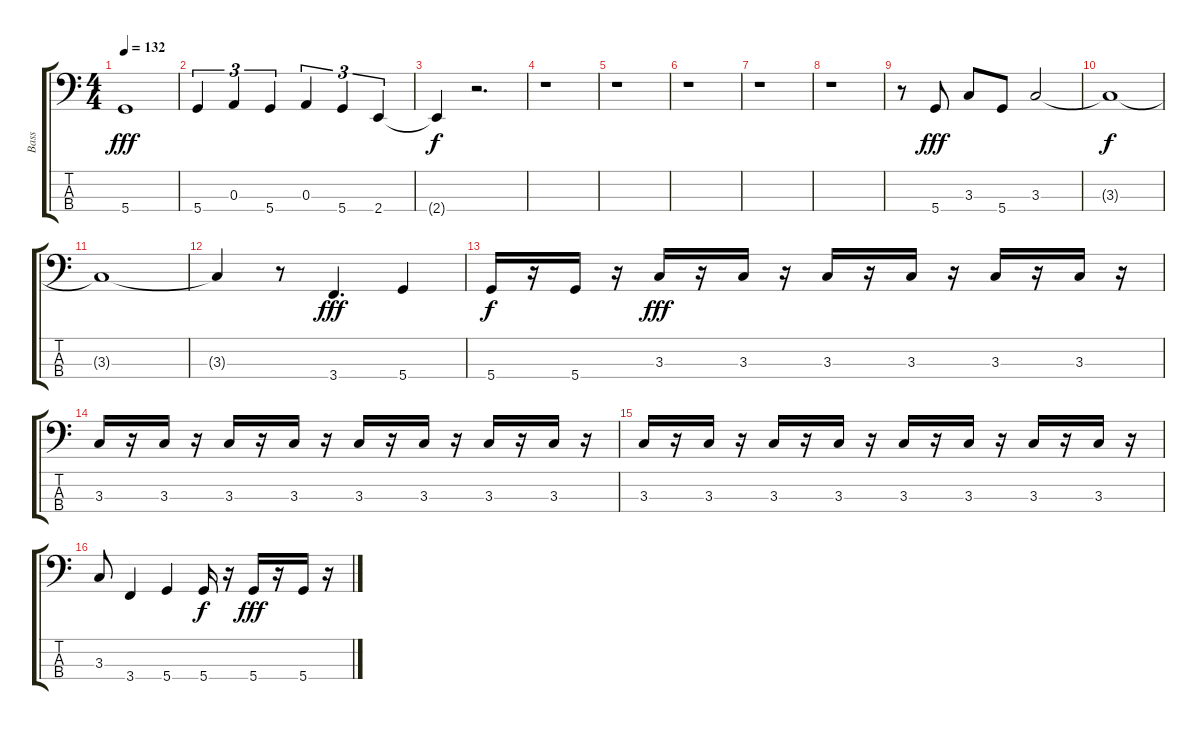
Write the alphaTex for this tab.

\track ("Bass" "Bass") {instrument electricbassfinger}
\staff {score tabs}
\tuning (G2 D2 A1 D1) {hide}
\ts (4 4)
\tempo 132
\clef f4
\ks c
5.4.1{dy fff} |
5.4.4{tu (3 2)} 0.3.4{tu (3 2)} 5.4.4{tu (3 2)} 0.3.4{tu (3 2)} 5.4.4{tu (3 2)} 2.4.4{tu (3 2)} |
2.4{t}.4{dy f} r.2{d} |
r.1 |
r.1 |
r.1 |
r.1 |
r.1 |
r.8 5.4.8{dy fff} 3.3.8 5.4.8 3.3.2 |
3.3{t}.1{dy f} |
3.3{t}.1 |
3.3{t}.4 r.8 3.4.4{d dy fff} 5.4.4 |
5.4.16{dy f volume 14} r.16 5.4.16 r.16 3.3.16{dy fff} r.16 3.3.16 r.16 3.3.16 r.16 3.3.16 r.16 3.3.16 r.16 3.3.16 r.16 |
3.3.16{volume 13} r.16 3.3.16 r.16 3.3.16 r.16 3.3.16 r.16 3.3.16 r.16 3.3.16 r.16 3.3.16 r.16 3.3.16 r.16 |
3.3.16{volume 12} r.16 3.3.16 r.16 3.3.16 r.16 3.3.16 r.16 3.3.16 r.16 3.3.16 r.16 3.3.16 r.16 3.3.16 r.16 |
3.3.8{volume 12} 3.4.4 5.4.4 5.4.16{dy f} r.16 5.4.16{dy fff} r.16 5.4.16 r.16
